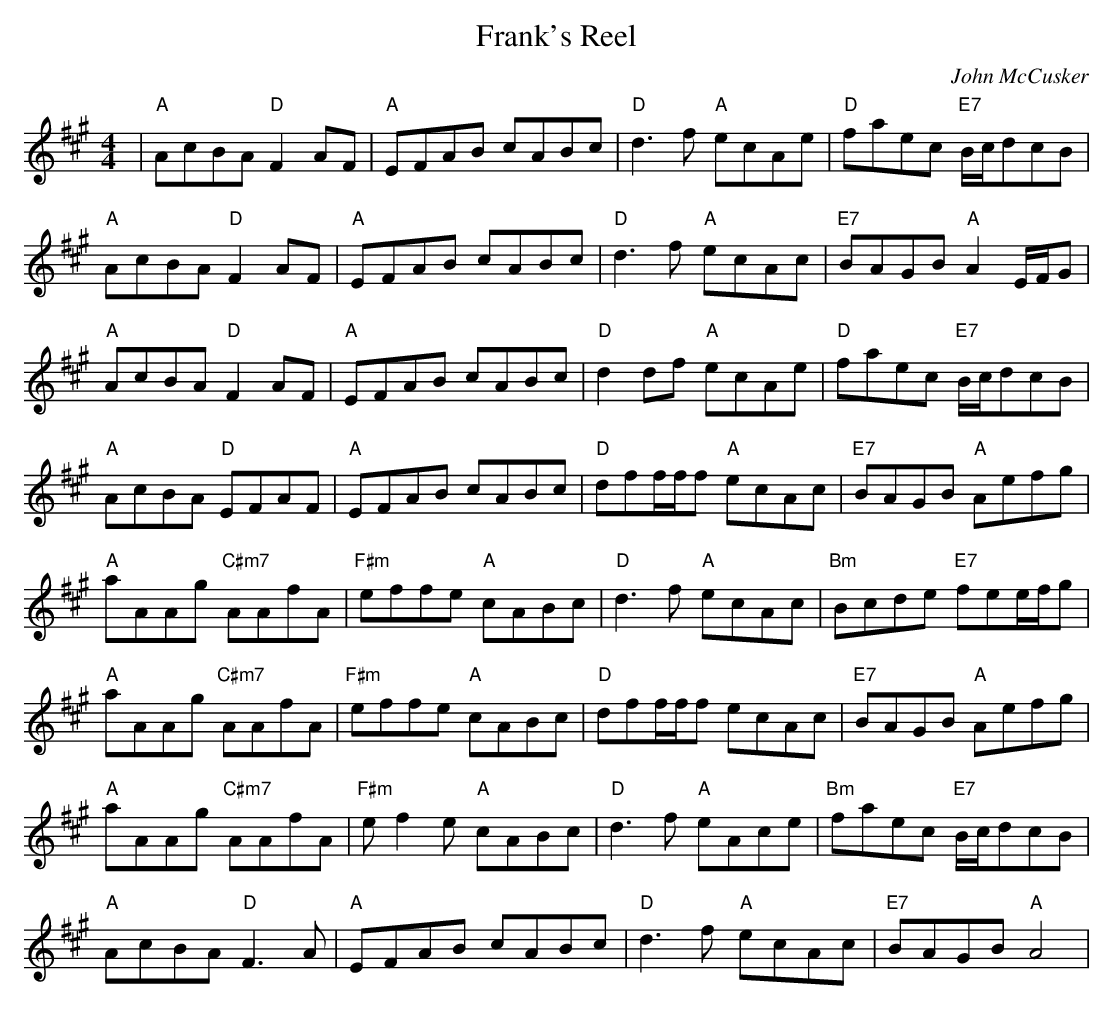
X:1
T: Frank's Reel
M:4/4
L:1/8
C: John McCusker
K:A
| "A"AcBA "D"F2AF|"A"EFAB cABc|"D"d3f "A"ecAe|"D"faec "E7"B/2c/2dcB|
"A"AcBA "D"F2AF|"A"EFAB cABc|"D"d3f "A"ecAc|"E7"BAGB "A"A2E/2F/2G|
"A"AcBA "D"F2AF|"A"EFAB cABc|"D"d2df "A"ecAe|"D"faec "E7"B/2c/2dcB|
"A"AcBA "D"EFAF|"A"EFAB cABc|"D"dff/2f/2f "A"ecAc|"E7"BAGB "A"Aefg|
"A"aAAg "C#m7"AAfA|"F#m"effe "A"cABc|"D"d3f "A"ecAc|"Bm"Bcde "E7"fee/2f/2g|
"A"aAAg "C#m7"AAfA|"F#m"effe "A"cABc|"D"dff/2f/2f ecAc|"E7"BAGB "A"Aefg|
"A"aAAg "C#m7"AAfA|"F#m"ef2e "A"cABc|"D"d3f "A"eAce|"Bm"faec "E7"B/2c/2dcB|
"A"AcBA "D"F3A|"A"EFAB cABc|"D"d3f "A"ecAc|"E7"BAGB "A"A4|
